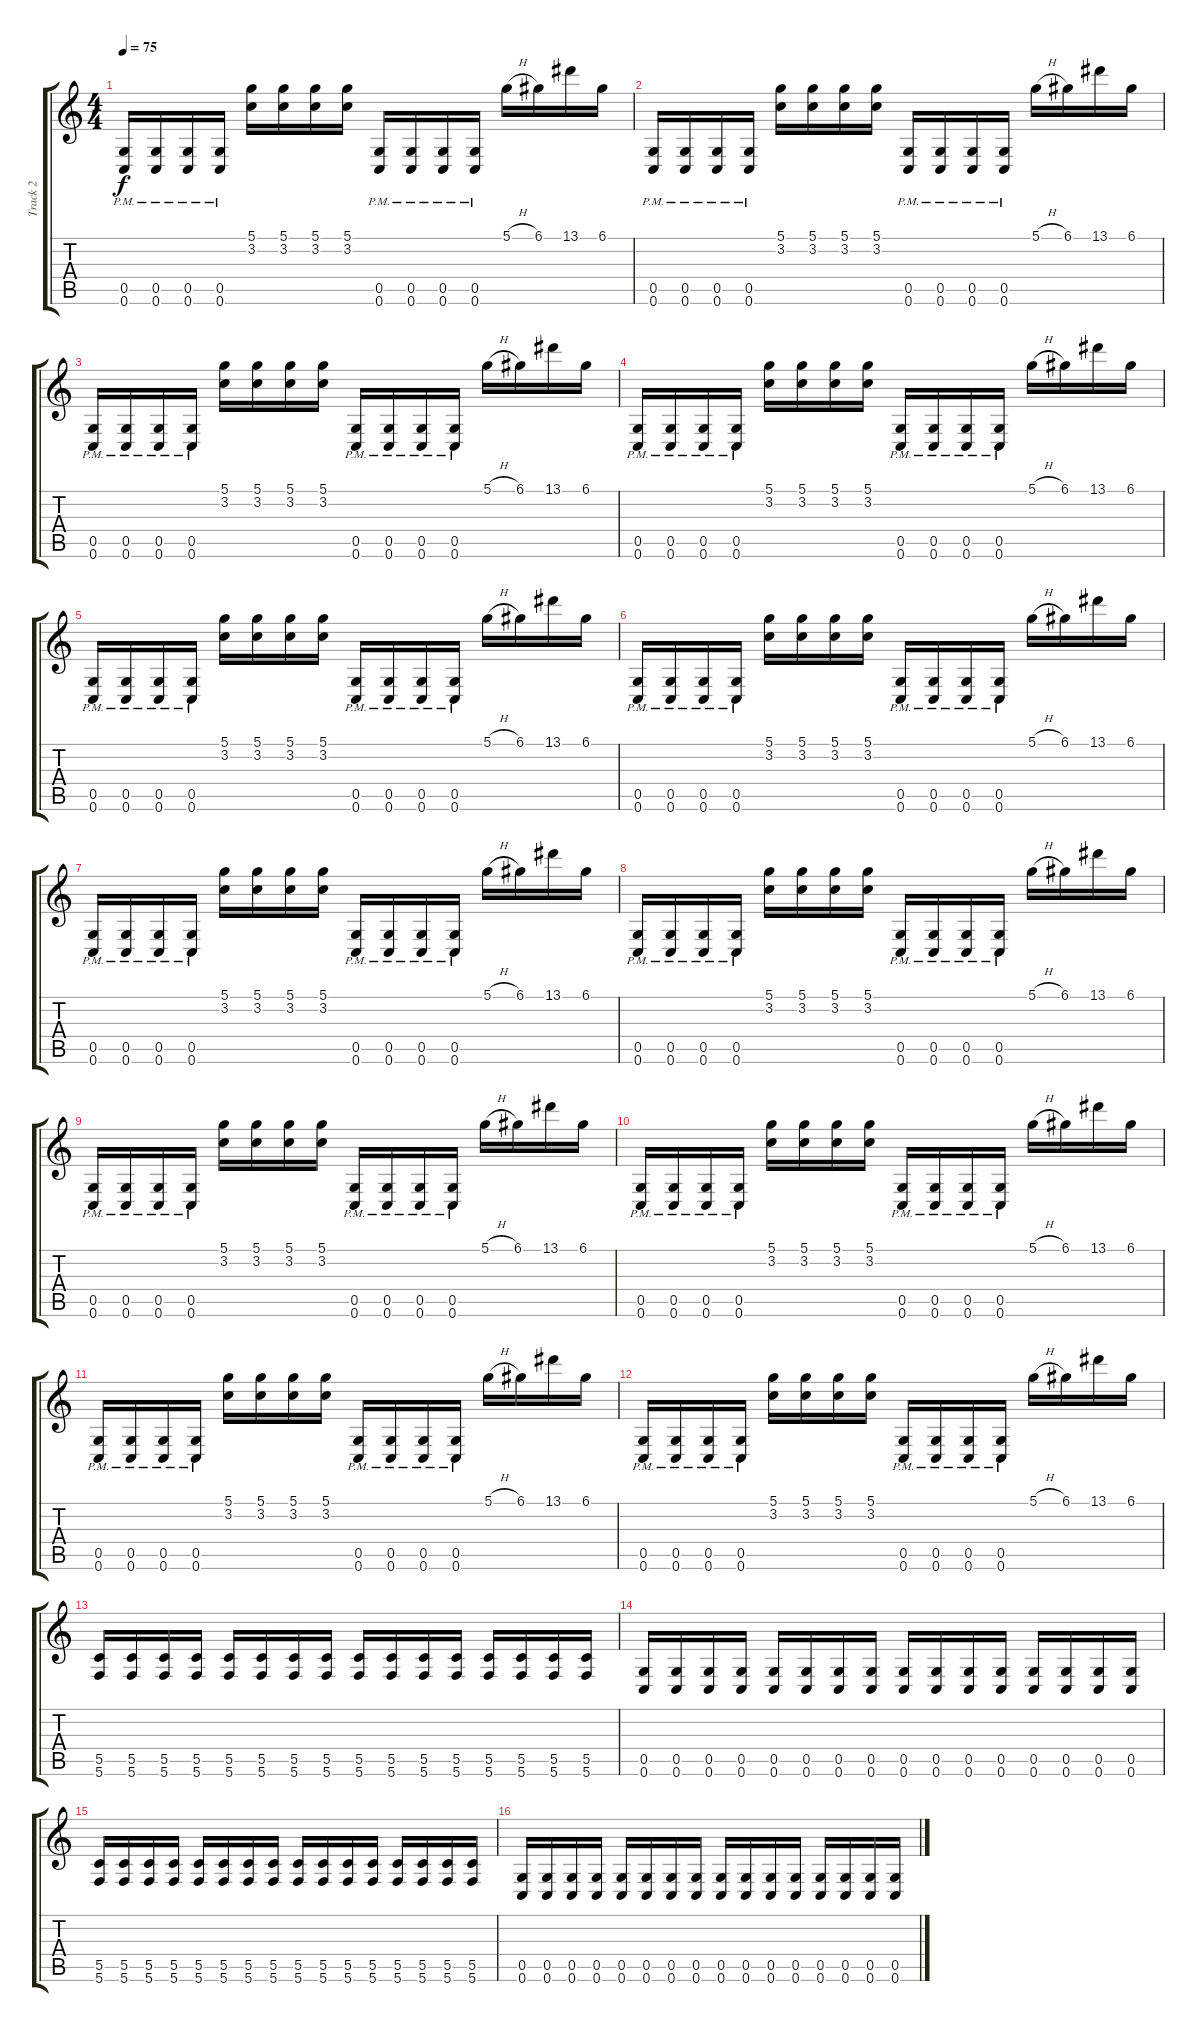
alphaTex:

\track ("Track 2" "Track 2") {instrument distortionguitar}
\staff {score tabs}
\tuning (D4 A3 F3 C3 G2 C2) {hide}
\ts (4 4)
\tempo 75
\clef g2
\ks c
(0.5{pm} 0.6{pm}).16{dy f} (0.5{pm} 0.6{pm}).16 (0.5{pm} 0.6).16 (0.5{pm} 0.6{pm}).16 (5.1 3.2).16 (5.1 3.2).16 (5.1 3.2).16 (5.1 3.2).16 (0.5{pm} 0.6{pm}).16 (0.5{pm} 0.6{pm}).16 (0.5{pm} 0.6{pm}).16 (0.5{pm} 0.6{pm}).16 5.1{h}.16 6.1.16 13.1.16 6.1.16 |
(0.5{pm} 0.6{pm}).16 (0.5{pm} 0.6{pm}).16 (0.5{pm} 0.6).16 (0.5{pm} 0.6{pm}).16 (5.1 3.2).16 (5.1 3.2).16 (5.1 3.2).16 (5.1 3.2).16 (0.5{pm} 0.6{pm}).16 (0.5{pm} 0.6{pm}).16 (0.5{pm} 0.6{pm}).16 (0.5{pm} 0.6{pm}).16 5.1{h}.16 6.1.16 13.1.16 6.1.16 |
(0.5{pm} 0.6{pm}).16 (0.5{pm} 0.6{pm}).16 (0.5{pm} 0.6).16 (0.5{pm} 0.6{pm}).16 (5.1 3.2).16 (5.1 3.2).16 (5.1 3.2).16 (5.1 3.2).16 (0.5{pm} 0.6{pm}).16 (0.5{pm} 0.6{pm}).16 (0.5{pm} 0.6{pm}).16 (0.5{pm} 0.6{pm}).16 5.1{h}.16 6.1.16 13.1.16 6.1.16 |
(0.5{pm} 0.6{pm}).16 (0.5{pm} 0.6{pm}).16 (0.5{pm} 0.6).16 (0.5{pm} 0.6{pm}).16 (5.1 3.2).16 (5.1 3.2).16 (5.1 3.2).16 (5.1 3.2).16 (0.5{pm} 0.6{pm}).16 (0.5{pm} 0.6{pm}).16 (0.5{pm} 0.6{pm}).16 (0.5{pm} 0.6{pm}).16 5.1{h}.16 6.1.16 13.1.16 6.1.16 |
(0.5{pm} 0.6{pm}).16 (0.5{pm} 0.6{pm}).16 (0.5{pm} 0.6).16 (0.5{pm} 0.6{pm}).16 (5.1 3.2).16 (5.1 3.2).16 (5.1 3.2).16 (5.1 3.2).16 (0.5{pm} 0.6{pm}).16 (0.5{pm} 0.6{pm}).16 (0.5{pm} 0.6{pm}).16 (0.5{pm} 0.6{pm}).16 5.1{h}.16 6.1.16 13.1.16 6.1.16 |
(0.5{pm} 0.6{pm}).16 (0.5{pm} 0.6{pm}).16 (0.5{pm} 0.6).16 (0.5{pm} 0.6{pm}).16 (5.1 3.2).16 (5.1 3.2).16 (5.1 3.2).16 (5.1 3.2).16 (0.5{pm} 0.6{pm}).16 (0.5{pm} 0.6{pm}).16 (0.5{pm} 0.6{pm}).16 (0.5{pm} 0.6{pm}).16 5.1{h}.16 6.1.16 13.1.16 6.1.16 |
(0.5{pm} 0.6{pm}).16 (0.5{pm} 0.6{pm}).16 (0.5{pm} 0.6).16 (0.5{pm} 0.6{pm}).16 (5.1 3.2).16 (5.1 3.2).16 (5.1 3.2).16 (5.1 3.2).16 (0.5{pm} 0.6{pm}).16 (0.5{pm} 0.6{pm}).16 (0.5{pm} 0.6{pm}).16 (0.5{pm} 0.6{pm}).16 5.1{h}.16 6.1.16 13.1.16 6.1.16 |
(0.5{pm} 0.6{pm}).16 (0.5{pm} 0.6{pm}).16 (0.5{pm} 0.6).16 (0.5{pm} 0.6{pm}).16 (5.1 3.2).16 (5.1 3.2).16 (5.1 3.2).16 (5.1 3.2).16 (0.5{pm} 0.6{pm}).16 (0.5{pm} 0.6{pm}).16 (0.5{pm} 0.6{pm}).16 (0.5{pm} 0.6{pm}).16 5.1{h}.16 6.1.16 13.1.16 6.1.16 |
(0.5{pm} 0.6{pm}).16 (0.5{pm} 0.6{pm}).16 (0.5{pm} 0.6).16 (0.5{pm} 0.6{pm}).16 (5.1 3.2).16 (5.1 3.2).16 (5.1 3.2).16 (5.1 3.2).16 (0.5{pm} 0.6{pm}).16 (0.5{pm} 0.6{pm}).16 (0.5{pm} 0.6{pm}).16 (0.5{pm} 0.6{pm}).16 5.1{h}.16 6.1.16 13.1.16 6.1.16 |
(0.5{pm} 0.6{pm}).16 (0.5{pm} 0.6{pm}).16 (0.5{pm} 0.6).16 (0.5{pm} 0.6{pm}).16 (5.1 3.2).16 (5.1 3.2).16 (5.1 3.2).16 (5.1 3.2).16 (0.5{pm} 0.6{pm}).16 (0.5{pm} 0.6{pm}).16 (0.5{pm} 0.6{pm}).16 (0.5{pm} 0.6{pm}).16 5.1{h}.16 6.1.16 13.1.16 6.1.16 |
(0.5{pm} 0.6{pm}).16 (0.5{pm} 0.6{pm}).16 (0.5{pm} 0.6).16 (0.5{pm} 0.6{pm}).16 (5.1 3.2).16 (5.1 3.2).16 (5.1 3.2).16 (5.1 3.2).16 (0.5{pm} 0.6{pm}).16 (0.5{pm} 0.6{pm}).16 (0.5{pm} 0.6{pm}).16 (0.5{pm} 0.6{pm}).16 5.1{h}.16 6.1.16 13.1.16 6.1.16 |
(0.5{pm} 0.6{pm}).16 (0.5{pm} 0.6{pm}).16 (0.5{pm} 0.6).16 (0.5{pm} 0.6{pm}).16 (5.1 3.2).16 (5.1 3.2).16 (5.1 3.2).16 (5.1 3.2).16 (0.5{pm} 0.6{pm}).16 (0.5{pm} 0.6{pm}).16 (0.5{pm} 0.6{pm}).16 (0.5{pm} 0.6{pm}).16 5.1{h}.16 6.1.16 13.1.16 6.1.16 |
(5.5 5.6).16 (5.5 5.6).16 (5.5 5.6).16 (5.5 5.6).16 (5.5 5.6).16 (5.5 5.6).16 (5.5 5.6).16 (5.5 5.6).16 (5.5 5.6).16 (5.5 5.6).16 (5.5 5.6).16 (5.5 5.6).16 (5.5 5.6).16 (5.5 5.6).16 (5.5 5.6).16 (5.5 5.6).16 |
(0.5 0.6).16 (0.5 0.6).16 (0.5 0.6).16 (0.5 0.6).16 (0.5 0.6).16 (0.5 0.6).16 (0.5 0.6).16 (0.5 0.6).16 (0.5 0.6).16 (0.5 0.6).16 (0.5 0.6).16 (0.5 0.6).16 (0.5 0.6).16 (0.5 0.6).16 (0.5 0.6).16 (0.5 0.6).16 |
(5.5 5.6).16 (5.5 5.6).16 (5.5 5.6).16 (5.5 5.6).16 (5.5 5.6).16 (5.5 5.6).16 (5.5 5.6).16 (5.5 5.6).16 (5.5 5.6).16 (5.5 5.6).16 (5.5 5.6).16 (5.5 5.6).16 (5.5 5.6).16 (5.5 5.6).16 (5.5 5.6).16 (5.5 5.6).16 |
(0.5 0.6).16 (0.5 0.6).16 (0.5 0.6).16 (0.5 0.6).16 (0.5 0.6).16 (0.5 0.6).16 (0.5 0.6).16 (0.5 0.6).16 (0.5 0.6).16 (0.5 0.6).16 (0.5 0.6).16 (0.5 0.6).16 (0.5 0.6).16 (0.5 0.6).16 (0.5 0.6).16 (0.5 0.6).16
